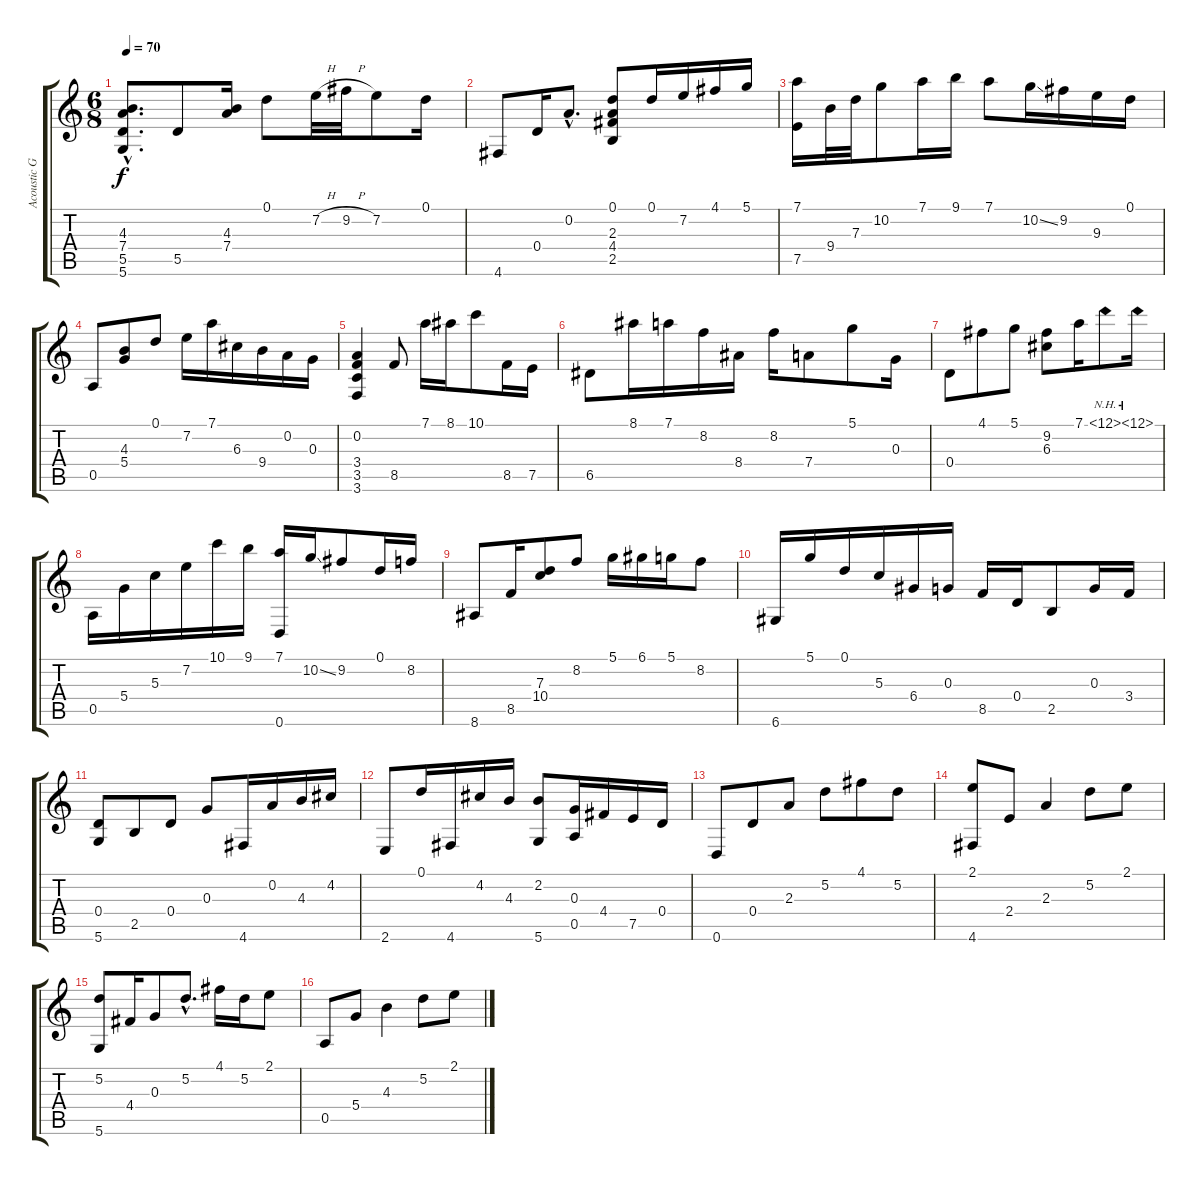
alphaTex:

\track ("Acoustic Guitar (steel)" "Acoustic G") {instrument acousticguitarsteel}
\staff {score tabs}
\tuning (D4 A3 G3 D3 A2 D2) {hide}
\ts (6 8)
\tempo 70
\clef g2
\ks c
(4.3{hac} 7.4{hac} 5.5{hac} 5.6{hac}).8{d dy f} 5.5.8 (4.3 7.4).16 0.1.8 7.2{h}.32 9.2{h}.32 7.2.8 0.1.16 |
4.6.8 0.4.16 0.2{hac}.8{d} (0.1 2.3 4.4 2.5).8 0.1.16 7.2.16 4.1.16 5.1.16 |
(7.1 7.5).16 9.4.32 7.3.32 10.2.8 7.1.16 9.1.16 7.1.8 10.2{ss}.16 9.2.16 9.3.16 0.1.16 |
0.5.8 (4.3 5.4).8 0.1.8 7.2.16 7.1.16 6.3.16 9.4.16 0.2.16 0.3.16 |
(0.2 3.4 3.5 3.6).4 8.5.8 7.1.16 8.1.16 10.1.8 8.5.16 7.5.16 |
6.5.8 8.1.16 7.1.16 8.2.16 8.4.16 8.2.16 7.4.8 5.1.8 0.3.16 |
0.4.8 4.1.8 5.1.8 (9.2 6.3).8 7.1.16 12.1{nh}.8 12.1{nh}.16 |
0.5.16 5.4.16 5.3.16 7.2.16 10.1.16 9.1.16 (7.1 0.6).16 10.2{ss}.16 9.2.8 0.1.16 8.2.16 |
8.6.8 8.5.16 (7.3 10.4).8 8.2.8 5.1.16 6.1.16 5.1.16 8.2.8 |
6.6.16 5.1.16 0.1.16 5.3.16 6.4.16 0.3.16 8.5.16 0.4.16 2.5.8 0.3.16 3.4.16 |
(0.4 5.6).8 2.5.8 0.4.8 0.3.8 4.6.16 0.2.16 4.3.16 4.2.16 |
2.6.8 0.1.16 4.6.16 4.2.16 4.3.16 (2.2 5.6).8 (0.3 0.5).16 4.4.16 7.5.16 0.4.16 |
0.6.8 0.4.8 2.3.8 5.2.8 4.1.8 5.2.8 |
(2.1 4.6).8 2.4.8 2.3.4 5.2.8 2.1.8 |
(5.2 5.6).8 4.4.16 0.3.8 5.2{hac}.8{d} 4.1.16 5.2.16 2.1.8 |
0.5.8 5.4.8 4.3.4 5.2.8 2.1.8
